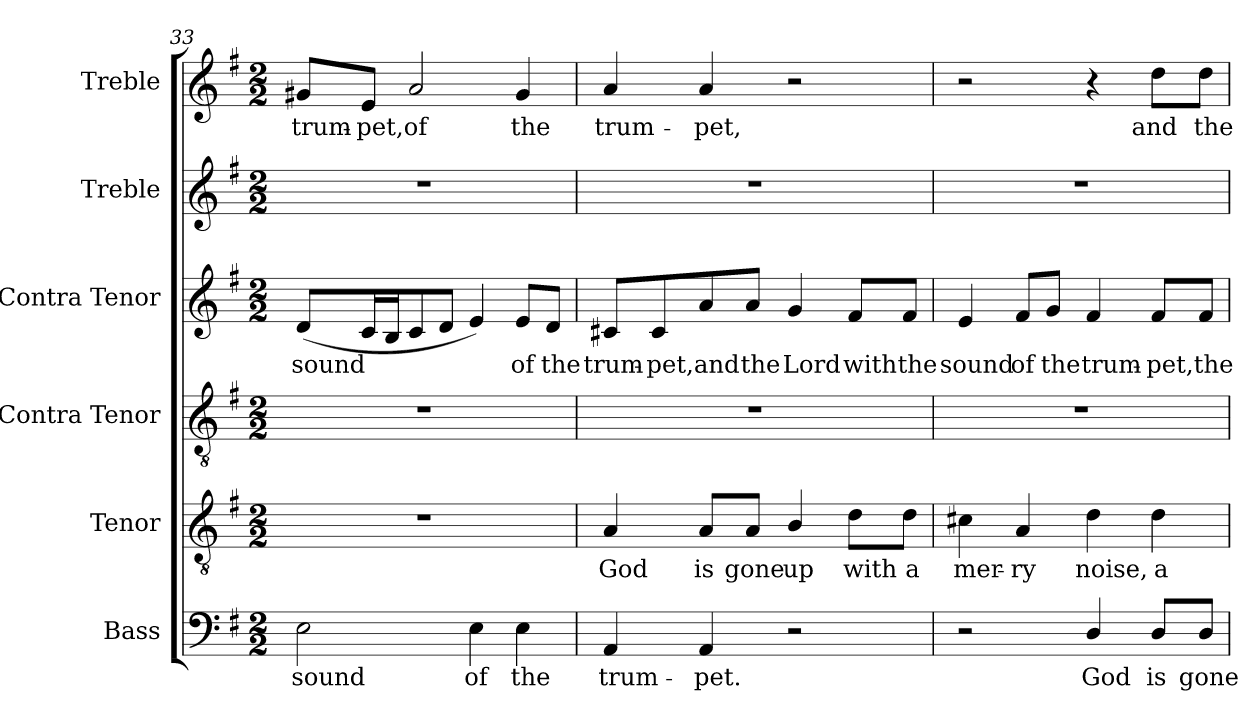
**kern	**text	**kern	**text	**kern	**kern	**text	**kern	**kern	**text
*part6	*part6	*part5	*part5	*part4	*part3	*part3	*part2	*part1	*part1
*staff6	*staff6	*staff5	*staff5	*staff4	*staff3	*staff3	*staff2	*staff1	*staff1
*I"Bass	*	*I"Tenor	*	*I"Contra Tenor	*I"Contra Tenor	*	*I"Treble	*I"Treble	*
*I'B.	*	*I'T.	*	*I'A.	*I'A.	*	*	*	*
*clefF4	*	*clefGv2	*	*clefGv2	*clefG2	*	*clefG2	*clefG2	*
*	*	*ITrd7c12	*	*ITrd7c12	*	*	*	*	*
*k[f#]	*	*k[f#]	*	*k[f#]	*k[f#]	*	*k[f#]	*k[f#]	*
*G:	*	*G:	*	*G:	*G:	*	*G:	*G:	*
*M2/2	*	*M2/2	*	*M2/2	*M2/2	*	*M2/2	*M2/2	*
=33	=33	=33	=33	=33	=33	=33	=33	=33	=33
!	!LO:LY:b:color=#000000	!	!	!	!	!	!	!	!
!	!	!	!	!	!	!LO:LY:b:color=#000000	!	!	!
!	!	!	!	!	!	!	!	!	!LO:LY:b:color=#000000
2Ei\	sound	1r	.	1r	(8di/L	sound	1r	8g#Xi/L	trum-
!	!	!	!	!	!	!	!	!	!LO:LY:b:color=#000000
.	.	.	.	.	16ci/L	.	.	8ei/J	-pet,
.	.	.	.	.	16Bi/J	.	.	.	.
!	!	!	!	!	!	!	!	!	!LO:LY:b:color=#000000
.	.	.	.	.	8ci/	.	.	2ai/	of
.	.	.	.	.	8di/J	.	.	.	.
!	!LO:LY:b:color=#000000	!	!	!	!	!	!	!	!
4Ei\	of	.	.	.	4ei/)	.	.	.	.
!	!LO:LY:b:color=#000000	!	!	!	!	!	!	!	!
!	!	!	!	!	!	!LO:LY:b:color=#000000	!	!	!
!	!	!	!	!	!	!	!	!	!LO:LY:b:color=#000000
4Ei\	the	.	.	.	8ei/L	of	.	4g#i/	the
!	!	!	!	!	!	!LO:LY:b:color=#000000	!	!	!
.	.	.	.	.	8di/J	the	.	.	.
=34	=34	=34	=34	=34	=34	=34	=34	=34	=34
!	!LO:LY:b:color=#000000	!	!	!	!	!	!	!	!
!	!	!	!LO:LY:b:color=#000000	!	!	!	!	!	!
!	!	!	!	!	!	!LO:LY:b:color=#000000	!	!	!
!	!	!	!	!	!	!	!	!	!LO:LY:b:color=#000000
4AAi/	trum-	4AAi/	God	1r	8c#Xi/L	trum-	1r	4ai/	trum-
!	!	!	!	!	!	!LO:LY:b:color=#000000	!	!	!
.	.	.	.	.	8c#i/	-pet,	.	.	.
!	!LO:LY:b:color=#000000	!	!	!	!	!	!	!	!
!	!	!	!LO:LY:b:color=#000000	!	!	!	!	!	!
!	!	!	!	!	!	!LO:LY:b:color=#000000	!	!	!
!	!	!	!	!	!	!	!	!	!LO:LY:b:color=#000000
4AAi/	-pet.	8AAi/L	is	.	8ai/	and	.	4ai/	-pet,
!	!	!	!LO:LY:b:color=#000000	!	!	!	!	!	!
!	!	!	!	!	!	!LO:LY:b:color=#000000	!	!	!
.	.	8AAi/J	gone	.	8ai/J	the	.	.	.
!	!	!	!LO:LY:b:color=#000000	!	!	!	!	!	!
!	!	!	!	!	!	!LO:LY:b:color=#000000	!	!	!
2r	.	4BBi/	up	.	4gi/	Lord	.	2r	.
!	!	!	!LO:LY:b:color=#000000	!	!	!	!	!	!
!	!	!	!	!	!	!LO:LY:b:color=#000000	!	!	!
.	.	8Di\L	with	.	8f#i/L	with	.	.	.
!	!	!	!LO:LY:b:color=#000000	!	!	!	!	!	!
!	!	!	!	!	!	!LO:LY:b:color=#000000	!	!	!
.	.	8Di\J	a	.	8f#i/J	the	.	.	.
=35	=35	=35	=35	=35	=35	=35	=35	=35	=35
!	!	!	!LO:LY:b:color=#000000	!	!	!	!	!	!
!	!	!	!	!	!	!LO:LY:b:color=#000000	!	!	!
2r	.	4C#Xi\	mer-	1r	4ei/	sound	1r	2r	.
!	!	!	!LO:LY:b:color=#000000	!	!	!	!	!	!
!	!	!	!	!	!	!LO:LY:b:color=#000000	!	!	!
.	.	4AAi/	-ry	.	8f#i/L	of	.	.	.
!	!	!	!	!	!	!LO:LY:b:color=#000000	!	!	!
.	.	.	.	.	8gi/J	the	.	.	.
!	!LO:LY:b:color=#000000	!	!	!	!	!	!	!	!
!	!	!	!LO:LY:b:color=#000000	!	!	!	!	!	!
!	!	!	!	!	!	!LO:LY:b:color=#000000	!	!	!
4Di/	God	4Di\	noise,	.	4f#i/	trum-	.	4r	.
!	!LO:LY:b:color=#000000	!	!	!	!	!	!	!	!
!	!	!	!LO:LY:b:color=#000000	!	!	!	!	!	!
!	!	!	!	!	!	!LO:LY:b:color=#000000	!	!	!
!	!	!	!	!	!	!	!	!	!LO:LY:b:color=#000000
8Di/L	is	4Di\	a	.	8f#i/L	-pet,	.	8ddi\L	and
!	!LO:LY:b:color=#000000	!	!	!	!	!	!	!	!
!	!	!	!	!	!	!LO:LY:b:color=#000000	!	!	!
!	!	!	!	!	!	!	!	!	!LO:LY:b:color=#000000
8Di/J	gone	.	.	.	8f#i/J	the	.	8ddi\J	the
=	=	=	=	=	=	=	=	=	=
*-	*-	*-	*-	*-	*-	*-	*-	*-	*-
